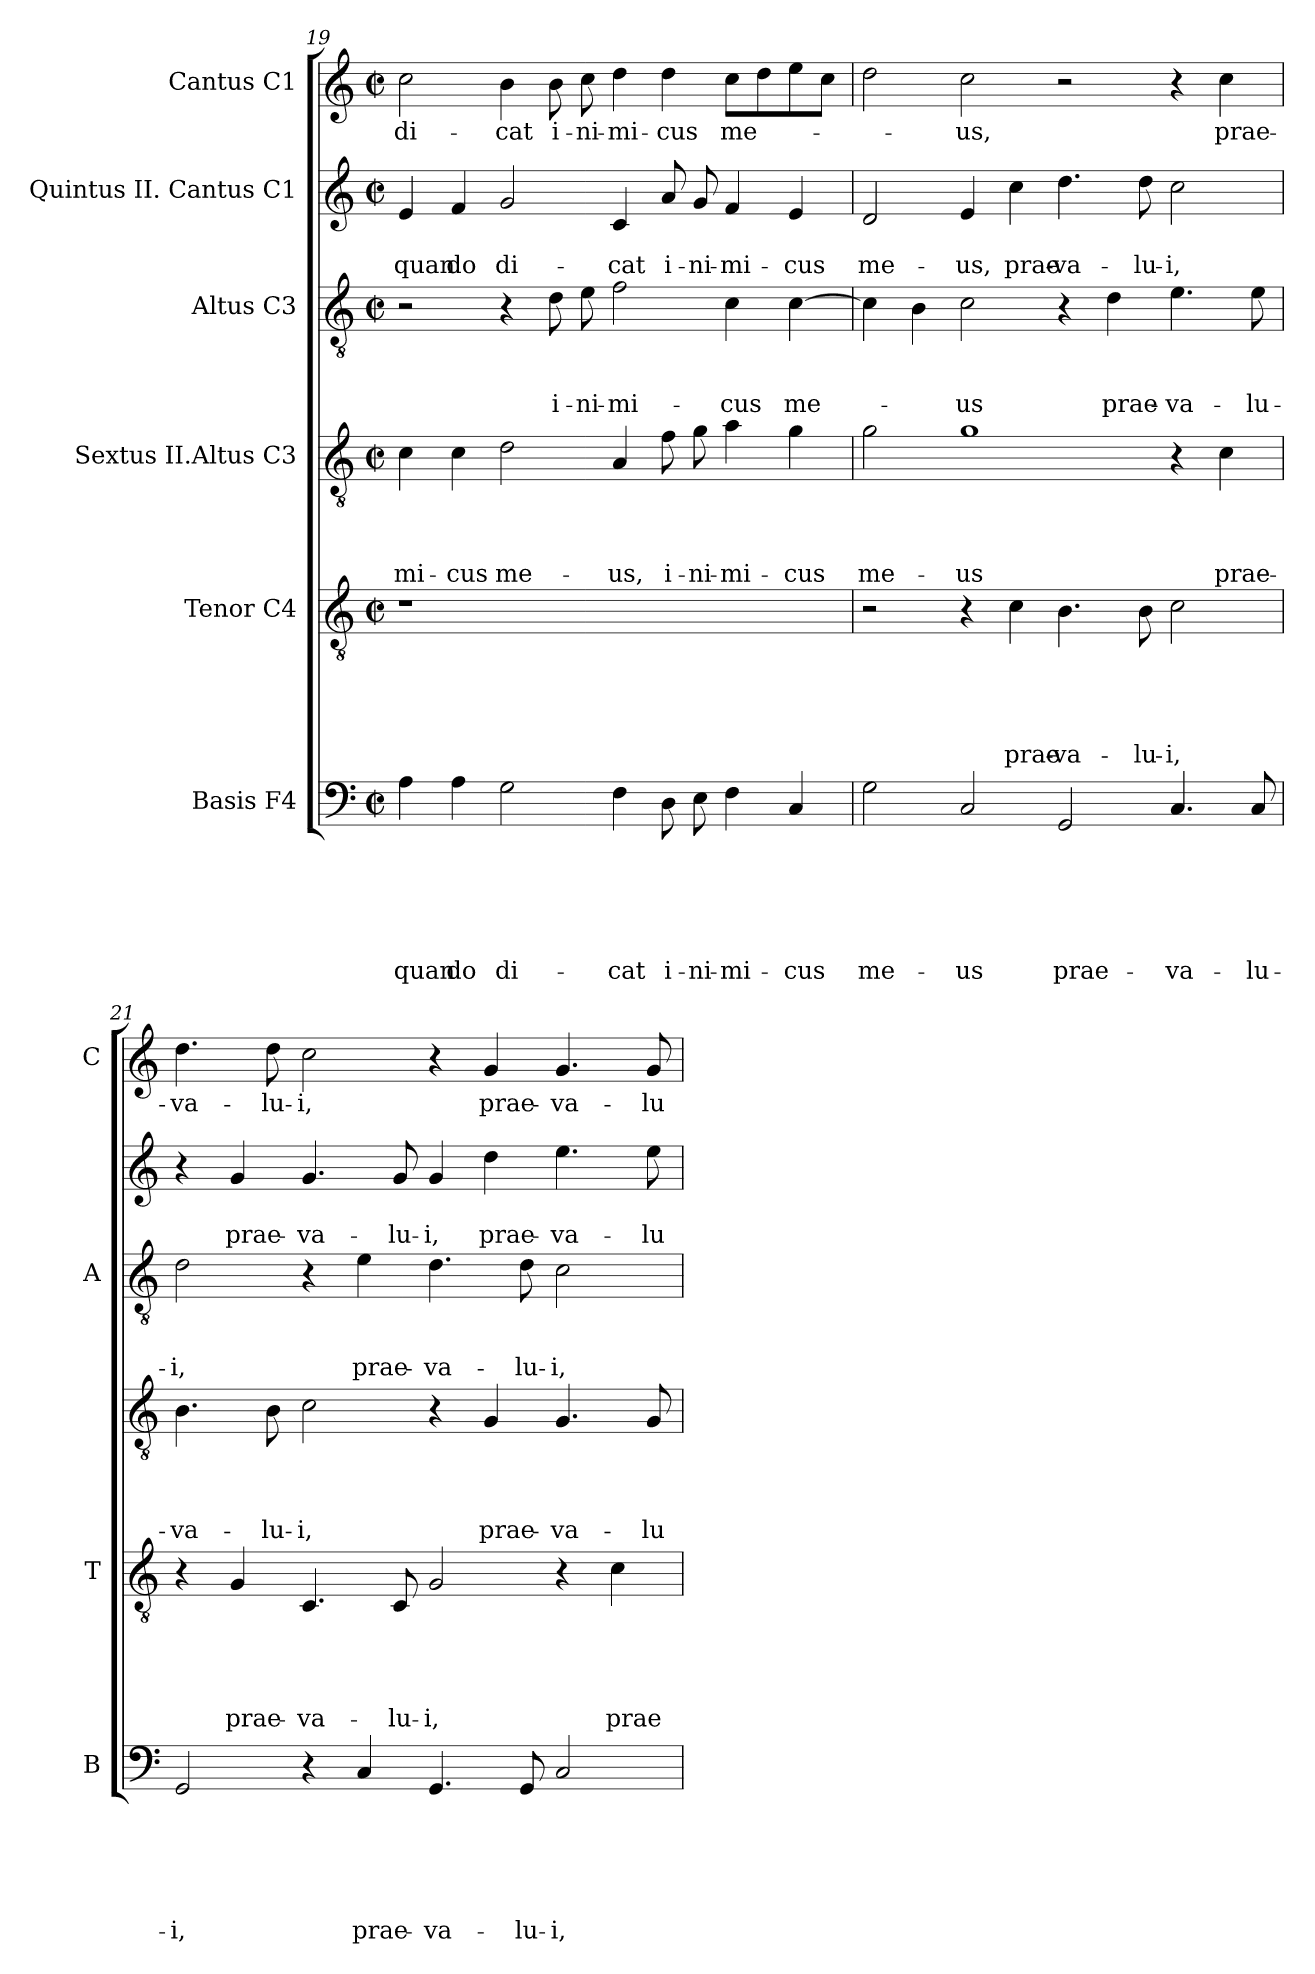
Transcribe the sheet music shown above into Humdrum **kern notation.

**kern	**text	**text	**text	**text	**text	**text	**kern	**text	**text	**text	**text	**text	**kern	**text	**text	**text	**text	**kern	**text	**text	**text	**kern	**text	**text	**kern	**text
*part6	*part6	*part6	*part6	*part6	*part6	*part6	*part5	*part5	*part5	*part5	*part5	*part5	*part4	*part4	*part4	*part4	*part4	*part3	*part3	*part3	*part3	*part2	*part2	*part2	*part1	*part1
*staff6	*staff6	*staff6	*staff6	*staff6	*staff6	*staff6	*staff5	*staff5	*staff5	*staff5	*staff5	*staff5	*staff4	*staff4	*staff4	*staff4	*staff4	*staff3	*staff3	*staff3	*staff3	*staff2	*staff2	*staff2	*staff1	*staff1
*I"Basis F4	*	*	*	*	*	*	*I"Tenor C4	*	*	*	*	*	*I"Sextus II.Altus C3	*	*	*	*	*I"Altus C3	*	*	*	*I"Quintus II. Cantus C1	*	*	*I"Cantus C1	*
*I'B	*	*	*	*	*	*	*I'T	*	*	*	*	*	*	*	*	*	*	*I'A	*	*	*	*	*	*	*I'C	*
*clefF4	*	*	*	*	*	*	*clefGv2	*	*	*	*	*	*clefGv2	*	*	*	*	*clefGv2	*	*	*	*clefG2	*	*	*clefG2	*
*k[]	*	*	*	*	*	*	*k[]	*	*	*	*	*	*k[]	*	*	*	*	*k[]	*	*	*	*k[]	*	*	*k[]	*
*C:	*	*	*	*	*	*	*C:	*	*	*	*	*	*C:	*	*	*	*	*C:	*	*	*	*C:	*	*	*C:	*
*M2/2	*	*	*	*	*	*	*M2/2	*	*	*	*	*	*M2/2	*	*	*	*	*M2/2	*	*	*	*M2/2	*	*	*M2/2	*
*met(c|)	*	*	*	*	*	*	*met(c|)	*	*	*	*	*	*met(c|)	*	*	*	*	*met(c|)	*	*	*	*met(c|)	*	*	*met(c|)	*
=19	=19	=19	=19	=19	=19	=19	=19	=19	=19	=19	=19	=19	=19	=19	=19	=19	=19	=19	=19	=19	=19	=19	=19	=19	=19	=19
4A\	.	.	.	.	.	quan-	1r	.	.	.	.	.	4c\	.	.	.	-mi-	2r	.	.	.	4e/	.	quan-	2cc\	di-
4A\	.	.	.	.	.	-do	.	.	.	.	.	.	4c\	.	.	.	-cus	.	.	.	.	4f/	.	-do	.	.
2G\	.	.	.	.	.	di-	.	.	.	.	.	.	2d\	.	.	.	me-	4r	.	.	.	2g/	.	di-	4b\	-cat
.	.	.	.	.	.	.	.	.	.	.	.	.	.	.	.	.	.	8d\	.	.	i-	.	.	.	8b\	i-
.	.	.	.	.	.	.	.	.	.	.	.	.	.	.	.	.	.	8e\	.	.	-ni-	.	.	.	8cc\	-ni-
4F\	.	.	.	.	.	-cat	1ryy	.	.	.	.	.	4A/	.	.	.	-us,	2f\	.	.	-mi-	4c/	.	-cat	4dd\	-mi-
8D\	.	.	.	.	.	i-	.	.	.	.	.	.	8f\	.	.	.	i-	.	.	.	.	8a/	.	i-	4dd\	-cus
8E\	.	.	.	.	.	-ni-	.	.	.	.	.	.	8g\	.	.	.	-ni-	.	.	.	.	8g/	.	-ni-	.	.
4F\	.	.	.	.	.	-mi-	.	.	.	.	.	.	4a\	.	.	.	-mi-	4c\	.	.	-cus	4f/	.	-mi-	8cc\L	me-
.	.	.	.	.	.	.	.	.	.	.	.	.	.	.	.	.	.	.	.	.	.	.	.	.	8dd\	.
4C/	.	.	.	.	.	-cus	.	.	.	.	.	.	4g\	.	.	.	-cus	[4c\	.	.	me-	4e/	.	-cus	8ee\	.
.	.	.	.	.	.	.	.	.	.	.	.	.	.	.	.	.	.	.	.	.	.	.	.	.	8cc\J	.
!!LO:PB:g=z
=20	=20	=20	=20	=20	=20	=20	=20	=20	=20	=20	=20	=20	=20	=20	=20	=20	=20	=20	=20	=20	=20	=20	=20	=20	=20	=20
2G\	.	.	.	.	.	me-	2r	.	.	.	.	.	2g\	.	.	.	me-	4c\]	.	.	.	2d/	.	me-	2dd\	.
.	.	.	.	.	.	.	.	.	.	.	.	.	.	.	.	.	.	4B\	.	.	.	.	.	.	.	.
2C/	.	.	.	.	.	-us	4r	.	.	.	.	.	1g	.	.	.	-us	2c\	.	.	-us	4e/	.	-us,	2cc\	-us,
.	.	.	.	.	.	.	4c\	.	.	.	.	prae-	.	.	.	.	.	.	.	.	.	4cc\	.	prae-	.	.
2GG/	.	.	.	.	.	prae-	4.B\	.	.	.	.	-va-	.	.	.	.	.	4r	.	.	.	4.dd\	.	-va-	2r	.
.	.	.	.	.	.	.	.	.	.	.	.	.	.	.	.	.	.	4d\	.	.	prae-	.	.	.	.	.
.	.	.	.	.	.	.	8B\	.	.	.	.	-lu-	.	.	.	.	.	.	.	.	.	8dd\	.	-lu-	.	.
4.C/	.	.	.	.	.	-va-	2c\	.	.	.	.	-i,	4r	.	.	.	.	4.e\	.	.	-va-	2cc\	.	-i,	4r	.
.	.	.	.	.	.	.	.	.	.	.	.	.	4c\	.	.	.	prae-	.	.	.	.	.	.	.	4cc\	prae-
8C/	.	.	.	.	.	-lu-	.	.	.	.	.	.	.	.	.	.	.	8e\	.	.	-lu-	.	.	.	.	.
=21	=21	=21	=21	=21	=21	=21	=21	=21	=21	=21	=21	=21	=21	=21	=21	=21	=21	=21	=21	=21	=21	=21	=21	=21	=21	=21
2GG/	.	.	.	.	.	-i,	4r	.	.	.	.	.	4.B\	.	.	.	-va-	2d\	.	.	-i,	4r	.	.	4.dd\	-va-
.	.	.	.	.	.	.	4G/	.	.	.	.	prae-	.	.	.	.	.	.	.	.	.	4g/	.	prae-	.	.
.	.	.	.	.	.	.	.	.	.	.	.	.	8B\	.	.	.	-lu-	.	.	.	.	.	.	.	8dd\	-lu-
4r	.	.	.	.	.	.	4.C/	.	.	.	.	-va-	2c\	.	.	.	-i,	4r	.	.	.	4.g/	.	-va-	2cc\	-i,
4C/	.	.	.	.	.	prae-	.	.	.	.	.	.	.	.	.	.	.	4e\	.	.	prae-	.	.	.	.	.
.	.	.	.	.	.	.	8C/	.	.	.	.	-lu-	.	.	.	.	.	.	.	.	.	8g/	.	-lu-	.	.
4.GG/	.	.	.	.	.	-va-	2G/	.	.	.	.	-i,	4r	.	.	.	.	4.d\	.	.	-va-	4g/	.	-i,	4r	.
.	.	.	.	.	.	.	.	.	.	.	.	.	4G/	.	.	.	prae-	.	.	.	.	4dd\	.	prae-	4g/	prae-
8GG/	.	.	.	.	.	-lu-	.	.	.	.	.	.	.	.	.	.	.	8d\	.	.	-lu-	.	.	.	.	.
2C/	.	.	.	.	.	-i,	4r	.	.	.	.	.	4.G/	.	.	.	-va-	2c\	.	.	-i,	4.ee\	.	-va-	4.g/	-va-
.	.	.	.	.	.	.	4c\	.	.	.	.	prae-	.	.	.	.	.	.	.	.	.	.	.	.	.	.
.	.	.	.	.	.	.	.	.	.	.	.	.	8G/	.	.	.	-lu-	.	.	.	.	8ee\	.	-lu-	8g/	-lu-
=	=	=	=	=	=	=	=	=	=	=	=	=	=	=	=	=	=	=	=	=	=	=	=	=	=	=
*-	*-	*-	*-	*-	*-	*-	*-	*-	*-	*-	*-	*-	*-	*-	*-	*-	*-	*-	*-	*-	*-	*-	*-	*-	*-	*-
